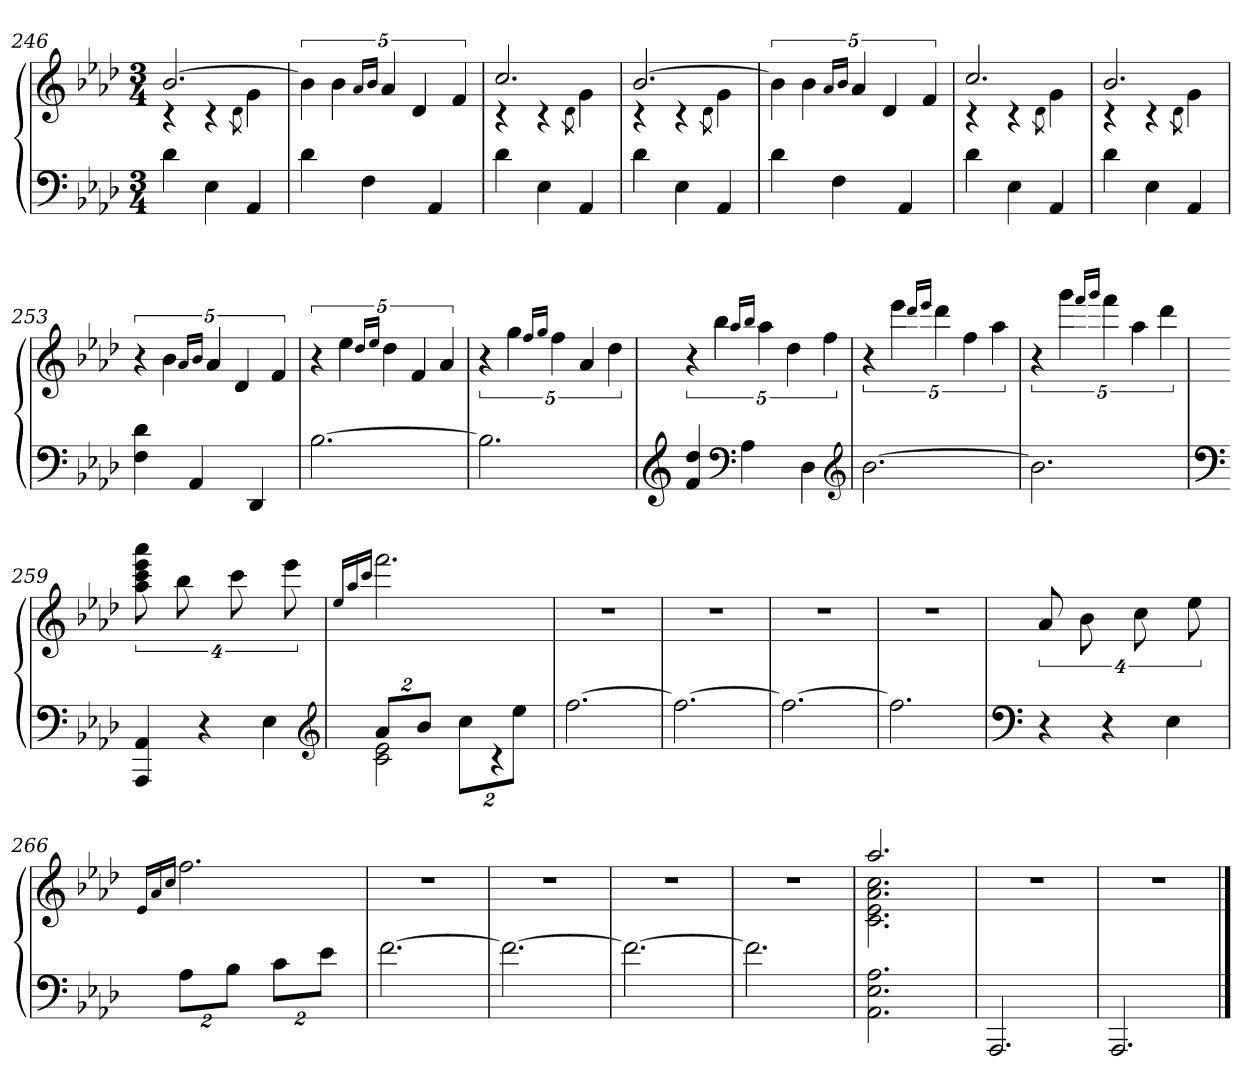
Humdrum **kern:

**kern	**kern
*part1	*part1
*staff2	*staff1
*clefF4	*clefG2
*k[b-e-a-d-]	*k[b-e-a-d-]
*M3/4	*M3/4
=246	=246
*	*^
4d-	[2.b-	4rc
4E-	.	4rc
.	.	8qd-\
4AA-	.	4g
*	*v	*v
=247	=247
4d-	20%3b-]
.	20%3b-
4F	.
.	16qqa-/LL
.	16qqb-/JJ
.	20%3a-
.	20%3d-
4AA-	.
.	20%3f
=248	=248
*	*^
4d-	2.cc	4rc
4E-	.	4rc
.	.	8qd-\
4AA-	.	4g
=249	=249	=249
4d-	[2.b-	4rc
4E-	.	4rc
.	.	8qd-\
4AA-	.	4g
*	*v	*v
=250	=250
4d-	20%3b-]
.	20%3b-
4F	.
.	16qqa-/LL
.	16qqb-/JJ
.	20%3a-
.	20%3d-
4AA-	.
.	20%3f
=251	=251
*	*^
4d-	2.cc	4rc
4E-	.	4rc
.	.	8qd-\
4AA-	.	4g
=252	=252	=252
4d-	2.b-	4rc
4E-	.	4rc
.	.	8qd-\
4AA-	.	4g
*	*v	*v
=253	=253
4F 4d-	20%3r
.	20%3b-
4AA-	.
.	16qqa-/LL
.	16qqb-/JJ
.	20%3a-
.	20%3d-
4DD-	.
.	20%3f
=254	=254
[2.B-	20%3r
.	20%3ee-
.	16qqdd-/LL
.	16qqee-/JJ
.	20%3dd-
.	20%3f
.	20%3a-
=255	=255
2.B-]	20%3r
.	20%3gg
.	16qqff/LL
.	16qqgg/JJ
.	20%3ff
.	20%3a-
.	20%3dd-
=256	=256
*clefG2	*
4f 4dd-	20%3r
.	20%3bb-
*clefF4	*
4A-	.
.	16qqaa-/LL
.	16qqbb-/JJ
.	20%3aa-
.	20%3dd-
4D-	.
.	20%3ff
*clefG2	*
=257	=257
[2.b-	20%3r
.	20%3eee-
.	16qqddd-/LL
.	16qqeee-/JJ
.	20%3ddd-
.	20%3ff
.	20%3aa-
=258	=258
2.b-]	20%3r
.	20%3ggg
.	16qqfff/LL
.	16qqggg/JJ
.	20%3fff
.	20%3aa-
.	20%3ddd-
=259	=259
*clefF4	*
4AAA- 4AA-	16%3aa- 16%3ccc 16%3eee- 16%3aaa-
.	16%3bb-
4r	.
.	16%3ccc
4E-	.
.	16%3eee-
*clefG2	*
=260	=260
.	16qqee-/LL
.	16qqaa-/
.	16qqccc/JJ
*^	*
16%3a-/L	2c 2e-	2.fff
16%3b-/J	.	.
16%3cc\L	.	.
.	4rc	.
16%3ee-\J	.	.
*v	*v	*
=261	=261
[2.ff	2.r
=262	=262
2.ff_	2.r
=263	=263
2.ff_	2.r
=264	=264
2.ff]	2.r
=265	=265
*clefF4	*
4r	16%3a-
.	16%3b-
4r	.
.	16%3cc
4E-	.
.	16%3ee-
=266	=266
.	16qqe-/LL
.	16qqa-/
.	16qqcc/JJ
16%3A-\L	2.ff
16%3B-\J	.
16%3c\L	.
16%3e-\J	.
=267	=267
[2.f	2.r
=268	=268
2.f_	2.r
=269	=269
2.f_	2.r
=270	=270
2.f]	2.r
=271	=271
*	*^
2.AA- 2.E- 2.A-	2.aa-	2.c 2.e- 2.a- 2.cc
*	*v	*v
=272	=272
2.AAA-	2.r
=273	=273
2.AAA-	2.r
==	==
*-	*-
